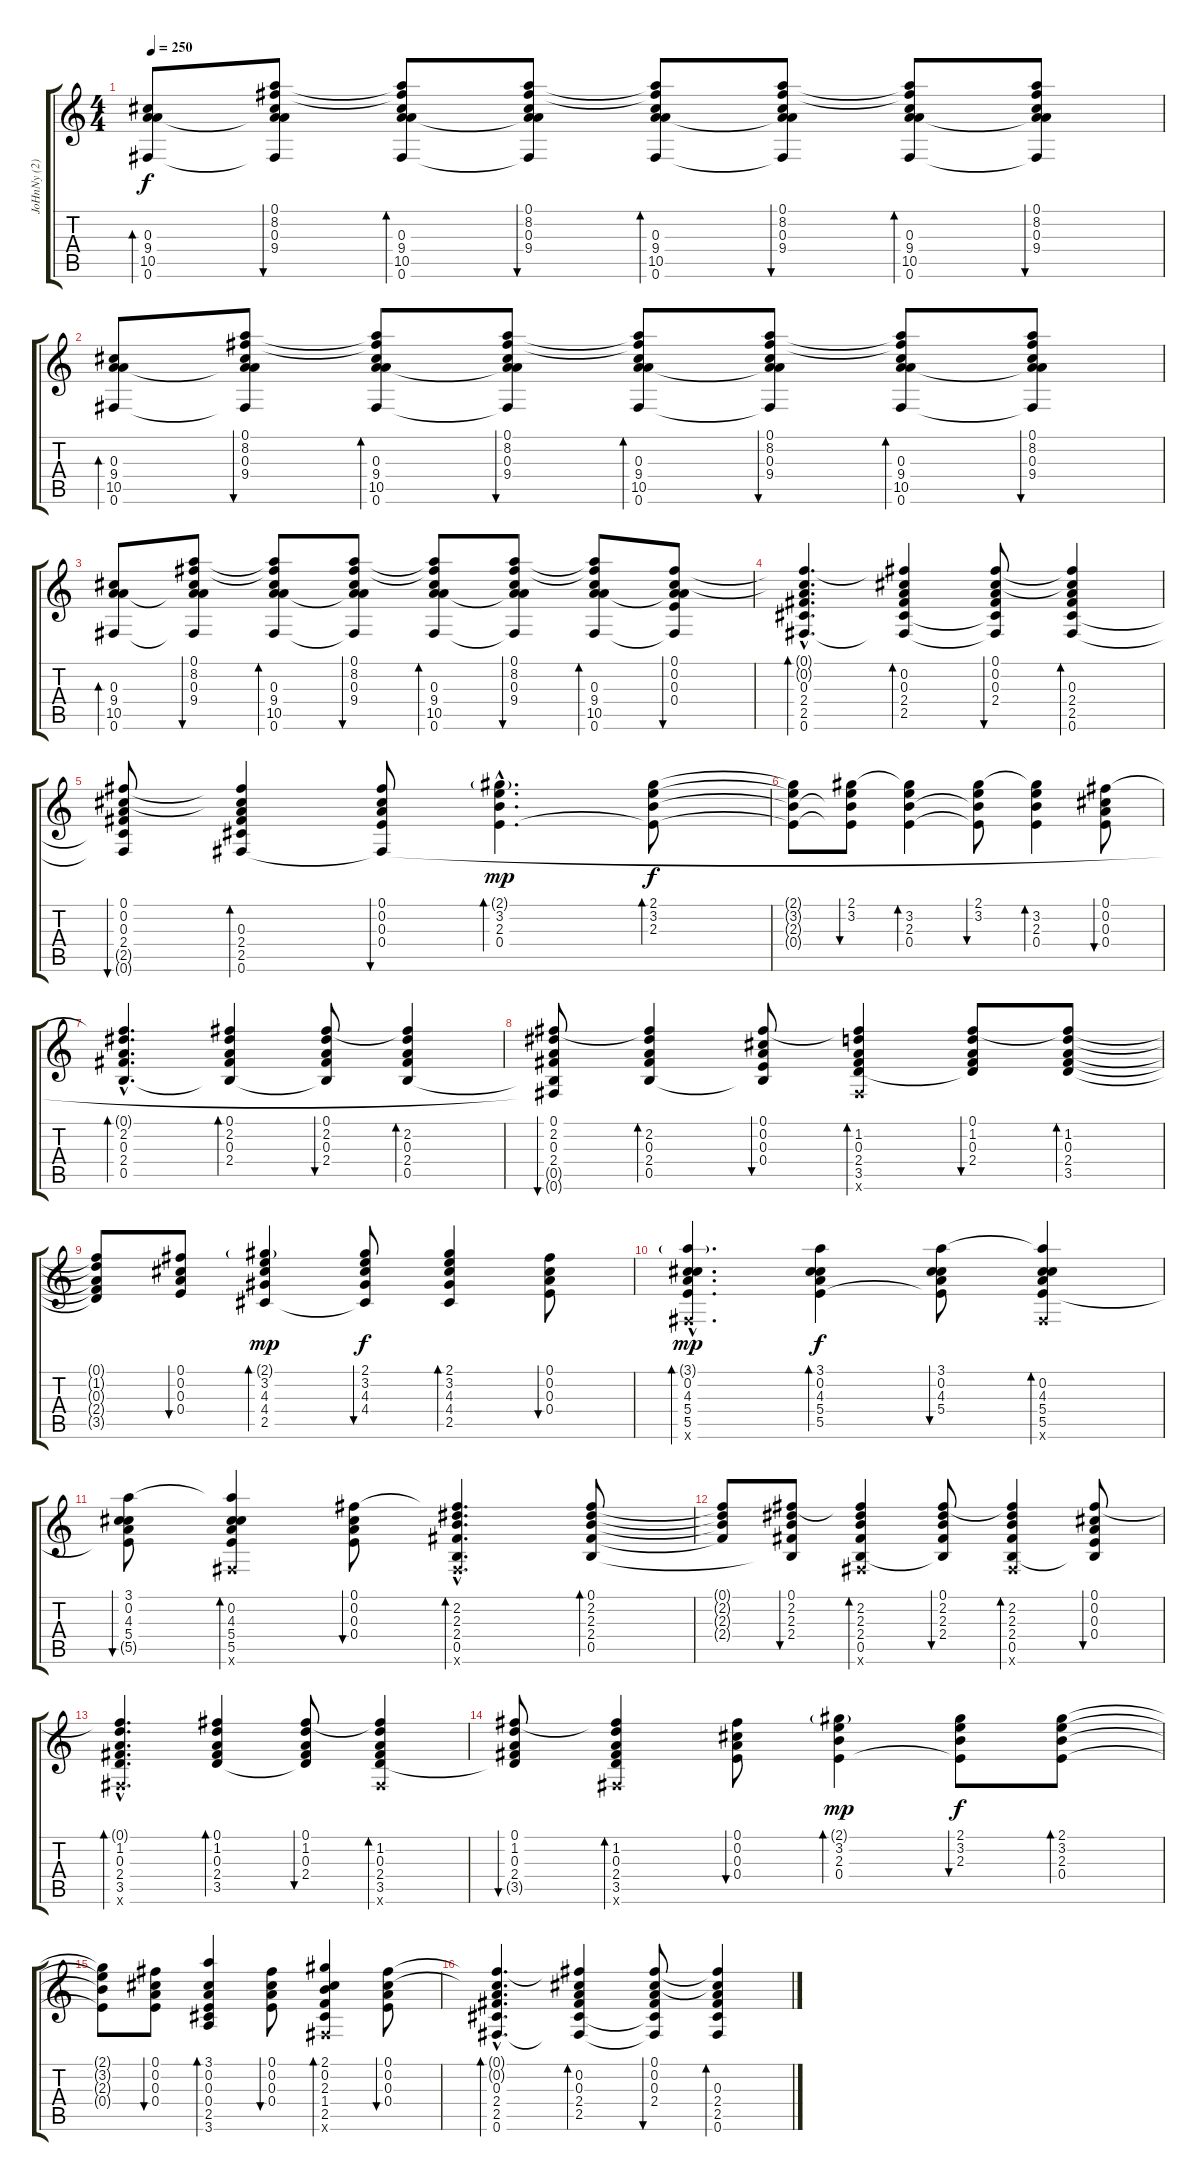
\track ("JoHnNy (2)" "JoHnNy (2)") {instrument electricguitarclean}
\staff {score tabs}
\tuning (Gb4 Db4 A3 E3 B2 Gb2) {hide}
\ts (4 4)
\tempo 250
\clef g2
\ks c
(0.3 9.4 10.5 0.6).8{bd 30 dy f volume 2 instrument electricguitarclean} (0.1 8.2 0.3 9.4 10.5{t} 0.6{t}).8{bu 30} (0.1{t} 8.2{t} 0.3 9.4 10.5 0.6).8{bd 30 volume 2} (0.1 8.2 0.3 9.4 10.5{t} 0.6{t}).8{bu 30} (0.1{t} 8.2{t} 0.3 9.4 10.5 0.6).8{bd 30 volume 3} (0.1 8.2 0.3 9.4 10.5{t} 0.6{t}).8{bu 30} (0.1{t} 8.2{t} 0.3 9.4 10.5 0.6).8{bd 30 volume 4} (0.1 8.2 0.3 9.4 10.5{t} 0.6{t}).8{bu 30} |
(0.3 9.4 10.5 0.6).8{bd 30 volume 5} (0.1 8.2 0.3 9.4 10.5{t} 0.6{t}).8{bu 30} (0.1{t} 8.2{t} 0.3 9.4 10.5 0.6).8{bd 30 volume 6} (0.1 8.2 0.3 9.4 10.5{t} 0.6{t}).8{bu 30} (0.1{t} 8.2{t} 0.3 9.4 10.5 0.6).8{bd 30 volume 7} (0.1 8.2 0.3 9.4 10.5{t} 0.6{t}).8{bu 30} (0.1{t} 8.2{t} 0.3 9.4 10.5 0.6).8{bd 30 volume 8} (0.1 8.2 0.3 9.4 10.5{t} 0.6{t}).8{bu 30} |
(0.3 9.4 10.5 0.6).8{bd 30 volume 9} (0.1 8.2 0.3 9.4 10.5{t} 0.6{t}).8{bu 30} (0.1{t} 8.2{t} 0.3 9.4 10.5 0.6).8{bd 30 volume 10} (0.1 8.2 0.3 9.4 10.5{t} 0.6{t}).8{bu 30} (0.1{t} 8.2{t} 0.3 9.4 10.5 0.6).8{bd 30 volume 11} (0.1 8.2 0.3 9.4 10.5{t} 0.6{t}).8{bu 30} (0.1{t} 8.2{t} 0.3 9.4 10.5 0.6).8{bd 30} (0.1 0.2 0.3 0.4 10.5{t} 0.6{t}).8{bu 30} |
(0.1{hac t} 0.2{hac t} 0.3{hac} 2.4{hac} 2.5{hac} 0.6{hac}).4{d bd 30} (0.1{t} 0.2 0.3 2.4 2.5 0.6{t}).4{bd 30} (0.1 0.2 0.3 2.4 2.5{t} 0.6{t}).8{bu 30} (0.1{t} 0.2{t} 0.3 2.4 2.5 0.6).4{bd 30} |
(0.1 0.2 0.3 2.4 2.5{t} 0.6{t}).8{bu 30} (0.1{t} 0.2{t} 0.3 2.4 2.5 0.6).4{bd 30} (0.1 0.2 0.3 0.4 0.6{t}).8{bu 30} (2.1{g hac} 3.2{hac} 2.3{hac} 0.4{hac}).4{d bd 30 dy mp} (2.1 3.2 2.3 0.4{t}).8{bd 30 dy f} |
(2.1{t} 3.2{t} 2.3{t} 0.4{t}).8 (2.1 3.2 2.3{t} 0.4{t}).8{bu 30} (2.1{t} 3.2 2.3 0.4).4{bd 30} (2.1 3.2 2.3{t} 0.4{t}).8{bu 30} (2.1{t} 3.2 2.3 0.4).4{bd 30} (0.1 0.2 0.3 0.4).8{bu 30} |
(0.1{hac t} 2.2{hac} 0.3{hac} 2.4{hac} 0.5{hac}).4{d bd 30} (0.1 2.2 0.3 2.4 0.5{t}).4{bd 30} (0.1 2.2 0.3 2.4 0.5{t}).8{bu 30} (0.1{t} 2.2 0.3 2.4 0.5).4{bd 30} |
(0.1 2.2 0.3 2.4 0.5{t} 0.6{t}).8{bu 30} (0.1{t} 2.2 0.3 2.4 0.5).4{bd 30} (0.1 0.2 0.3 0.4 0.5{t}).8{bu 30} (0.1{t} 1.2 0.3 2.4 3.5 0.6{x}).4{bd 30} (0.1 1.2 0.3 2.4 3.5{t}).8{bu 30} (0.1{t} 1.2 0.3 2.4 3.5).8{bd 30} |
(0.1{t} 1.2{t} 0.3{t} 2.4{t} 3.5{t}).8 (0.1 0.2 0.3 0.4).8{bu 30} (2.1{g} 3.2 4.3 4.4 2.5).4{bd 30 dy mp} (2.1 3.2 4.3 4.4 2.5{t}).8{bu 30 dy f} (2.1 3.2 4.3 4.4 2.5).4{bd 30} (0.1 0.2 0.3 0.4).8{bu 30} |
(3.1{g hac} 0.2{hac} 4.3{hac} 5.4{hac} 5.5{hac} 0.6{hac x}).4{d bd 30 dy mp} (3.1 0.2 4.3 5.4 5.5).4{bd 30 dy f} (3.1 0.2 4.3 5.4 5.5{t}).8{bu 30} (3.1{t} 0.2 4.3 5.4 5.5 0.6{x}).4{bd 30} |
(3.1 0.2 4.3 5.4 5.5{t}).8{bu 30} (3.1{t} 0.2 4.3 5.4 5.5 0.6{x}).4{bd 30} (0.1 0.2 0.3 0.4).8{bu 30} (0.1{hac t} 2.2{hac} 2.3{hac} 2.4{hac} 0.5{hac} 0.6{hac x}).4{d bd 30} (0.1 2.2 2.3 2.4 0.5).8{bd 30} |
(0.1{t} 2.2{t} 2.3{t} 2.4{t}).8 (0.1 2.2 2.3 2.4 0.5{t}).8{bu 30} (0.1{t} 2.2 2.3 2.4 0.5 0.6{x}).4{bd 30} (0.1 2.2 2.3 2.4 0.5{t}).8{bu 30} (0.1{t} 2.2 2.3 2.4 0.5 0.6{x}).4{bd 30} (0.1 0.2 0.3 0.4 0.5{t}).8{bu 30} |
(0.1{hac t} 1.2{hac} 0.3{hac} 2.4{hac} 3.5{hac} 0.6{hac x}).4{d bd 30} (0.1 1.2 0.3 2.4 3.5).4{bd 30} (0.1 1.2 0.3 2.4 3.5{t}).8{bu 30} (0.1{t} 1.2 0.3 2.4 3.5 0.6{x}).4{bd 30} |
(0.1 1.2 0.3 2.4 3.5{t}).8{bu 30} (0.1{t} 1.2 0.3 2.4 3.5 0.6{x}).4{bd 30} (0.1 0.2 0.3 0.4).8{bu 30} (2.1{g} 3.2 2.3 0.4).4{bd 30 dy mp} (2.1 3.2 2.3 0.4{t}).8{bu 60 dy f} (2.1 3.2 2.3 0.4).8{bd 30} |
(2.1{t} 3.2{t} 2.3{t} 0.4{t}).8 (0.1 0.2 0.3 0.4).8{bu 30} (3.1 0.2 0.3 0.4 2.5 3.6).4{bd 30} (0.1 0.2 0.3 0.4).8{bu 30} (2.1 0.2 2.3 1.4 2.5 0.6{x}).4{bd 30} (0.1 0.2 0.3 0.4).8{bu 30} |
(0.1{hac t} 0.2{hac t} 0.3{hac} 2.4{hac} 2.5{hac} 0.6{hac}).4{d bd 30} (0.1{t} 0.2 0.3 2.4 2.5 0.6{t}).4{bd 30} (0.1 0.2 0.3 2.4 2.5{t} 0.6{t}).8{bu 30} (0.1{t} 0.2{t} 0.3 2.4 2.5 0.6).4{bd 30}
